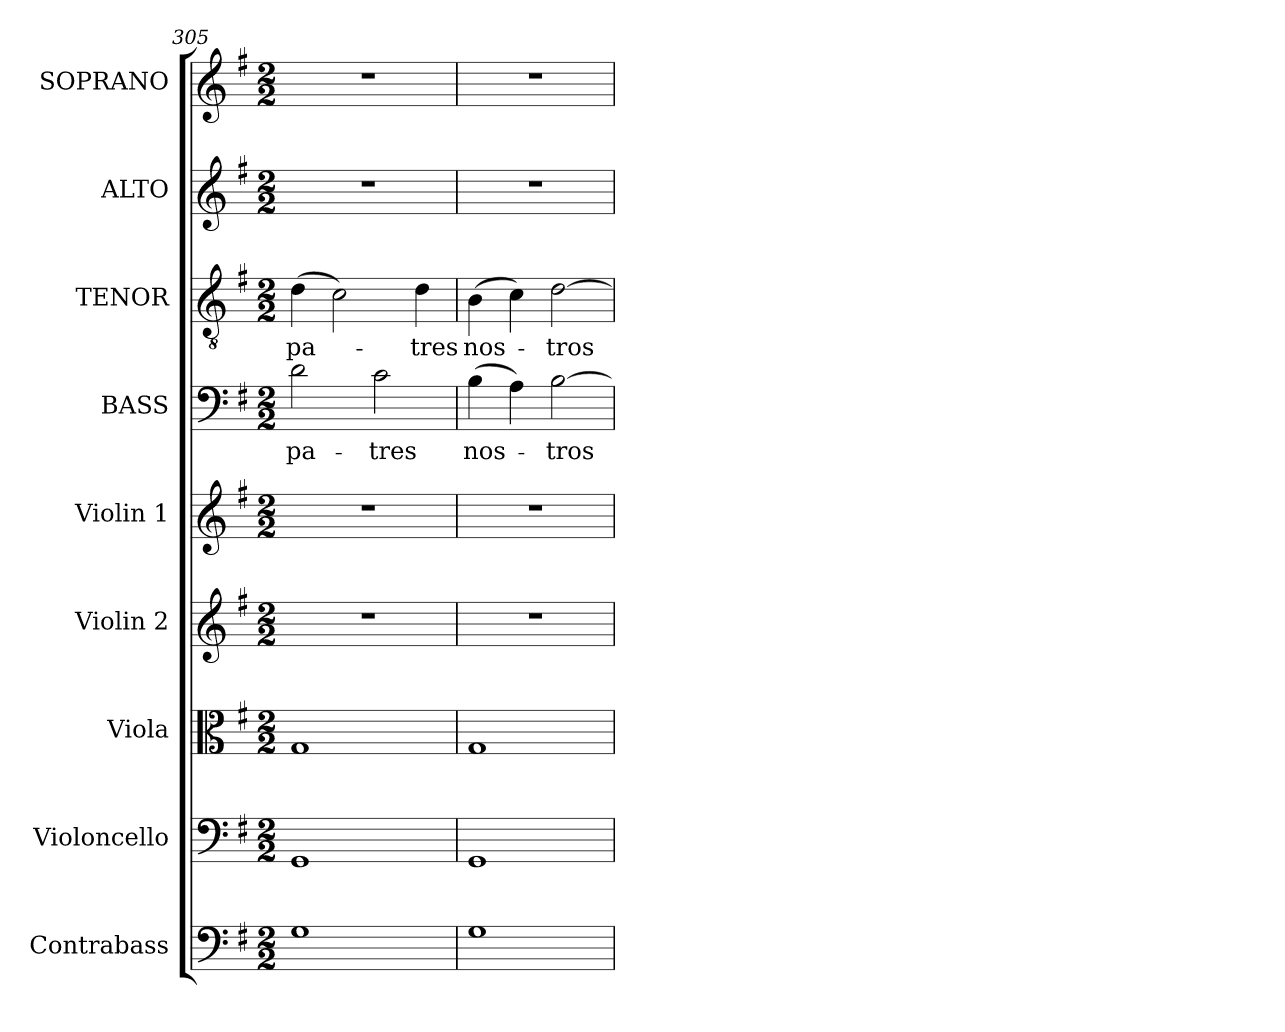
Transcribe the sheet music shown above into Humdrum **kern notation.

**kern	**kern	**kern	**kern	**kern	**kern	**text	**kern	**text	**kern	**kern
*part9	*part8	*part7	*part6	*part5	*part4	*part4	*part3	*part3	*part2	*part1
*staff9	*staff8	*staff7	*staff6	*staff5	*staff4	*staff4	*staff3	*staff3	*staff2	*staff1
*I"Contrabass	*I"Violoncello	*I"Viola	*I"Violin 2	*I"Violin 1	*I"BASS	*	*I"TENOR	*	*I"ALTO	*I"SOPRANO
*I'Cb.	*I'Vc.	*I'Vla.	*I'Vln. 2	*I'Vln. 1	*I'B.	*	*I'T.	*	*I'A.	*I'S.
*clefF4	*clefF4	*clefC3	*clefG2	*clefG2	*clefF4	*	*clefGv2	*	*clefG2	*clefG2
*ITrd7c12	*	*	*	*	*	*	*ITrd7c12	*	*	*
*k[f#]	*k[f#]	*k[f#]	*k[f#]	*k[f#]	*k[f#]	*	*k[f#]	*	*k[f#]	*k[f#]
*G:	*G:	*G:	*G:	*G:	*G:	*	*G:	*	*G:	*G:
*M2/2	*M2/2	*M2/2	*M2/2	*M2/2	*M2/2	*	*M2/2	*	*M2/2	*M2/2
=305	=305	=305	=305	=305	=305	=305	=305	=305	=305	=305
!	!	!	!	!	!	!LO:LY:b:color=#000000	!	!	!	!
!	!	!	!	!	!	!	!	!LO:LY:b:color=#000000	!	!
1GGi	1GGi	1Gi	1r	1r	2di\	pa-	(4Di\	pa-	1r	1r
.	.	.	.	.	.	.	2Ci\)	.	.	.
!	!	!	!	!	!	!LO:LY:b:color=#000000	!	!	!	!
.	.	.	.	.	2ci\	-tres	.	.	.	.
!	!	!	!	!	!	!	!	!LO:LY:b:color=#000000	!	!
.	.	.	.	.	.	.	4Di\	-tres	.	.
=306	=306	=306	=306	=306	=306	=306	=306	=306	=306	=306
!	!	!	!	!	!	!LO:LY:b:color=#000000	!	!	!	!
!	!	!	!	!	!	!	!	!LO:LY:b:color=#000000	!	!
1GGi	1GGi	1Gi	1r	1r	(4Bi\	nos-	(4BBi\	nos-	1r	1r
.	.	.	.	.	4Ai\)	.	4Ci\)	.	.	.
!	!	!	!	!	!	!LO:LY:b:color=#000000	!	!	!	!
!	!	!	!	!	!	!	!	!LO:LY:b:color=#000000	!	!
.	.	.	.	.	[>2Bi\	-tros	[>2Di\	-tros	.	.
=	=	=	=	=	=	=	=	=	=	=
*-	*-	*-	*-	*-	*-	*-	*-	*-	*-	*-
